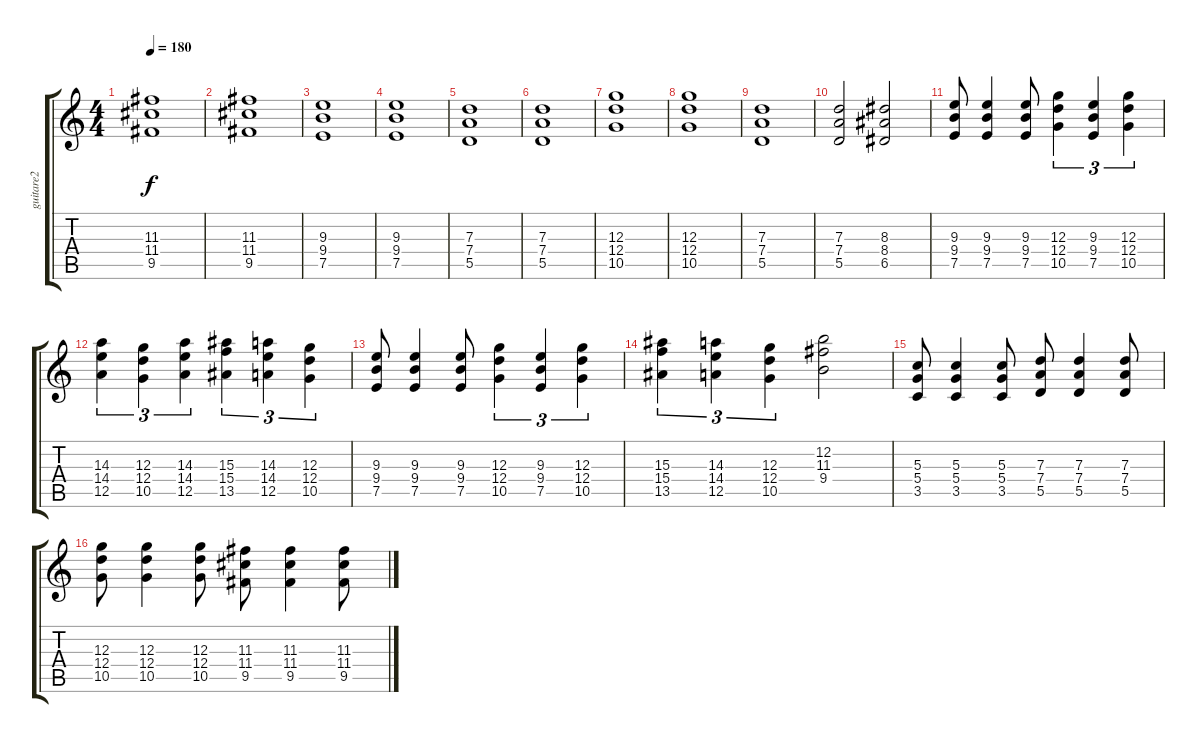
\track ("guitare2" "guitare2") {instrument distortionguitar}
\staff {score tabs}
\tuning (E4 B3 G3 D3 A2 E2) {hide}
\ts (4 4)
\tempo 180
\clef g2
\ks c
(11.3 11.4 9.5).1{dy f} |
(11.3 11.4 9.5).1 |
(9.3 9.4 7.5).1 |
(9.3 9.4 7.5).1 |
(7.3 7.4 5.5).1 |
(7.3 7.4 5.5).1 |
(12.3 12.4 10.5).1 |
(12.3 12.4 10.5).1 |
(7.3 7.4 5.5).1 |
(7.3 7.4 5.5).2 (8.3 8.4 6.5).2 |
(9.3 9.4 7.5).8 (9.3 9.4 7.5).4 (9.3 9.4 7.5).8 (12.3 12.4 10.5).4{tu (3 2)} (9.3 9.4 7.5).4{tu (3 2)} (12.3 12.4 10.5).4{tu (3 2)} |
(14.3 14.4 12.5).4{tu (3 2)} (12.3 12.4 10.5).4{tu (3 2)} (14.3 14.4 12.5).4{tu (3 2)} (15.3 15.4 13.5).4{tu (3 2)} (14.3 14.4 12.5).4{tu (3 2)} (12.3 12.4 10.5).4{tu (3 2)} |
(9.3 9.4 7.5).8 (9.3 9.4 7.5).4 (9.3 9.4 7.5).8 (12.3 12.4 10.5).4{tu (3 2)} (9.3 9.4 7.5).4{tu (3 2)} (12.3 12.4 10.5).4{tu (3 2)} |
(15.3 15.4 13.5).4{tu (3 2)} (14.3 14.4 12.5).4{tu (3 2)} (12.3 12.4 10.5).4{tu (3 2)} (12.2 11.3 9.4).2 |
(5.3 5.4 3.5).8 (5.3 5.4 3.5).4 (5.3 5.4 3.5).8 (7.3 7.4 5.5).8 (7.3 7.4 5.5).4 (7.3 7.4 5.5).8 |
(12.3 12.4 10.5).8 (12.3 12.4 10.5).4 (12.3 12.4 10.5).8 (11.3 11.4 9.5).8 (11.3 11.4 9.5).4 (11.3 11.4 9.5).8
